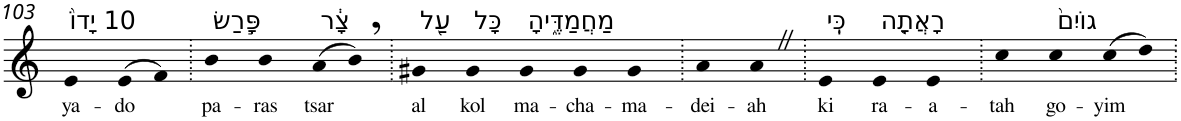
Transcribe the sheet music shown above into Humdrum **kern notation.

**kern	**text
*part1	*part1
*staff1	*staff1
*I"Piano	*
*I'Pno	*
!!LO:PB:g=z
*clefG2	*
*k[]	*
=103	=103
!LO:TX:a:t=10 יָדוֹ֙	!
!	!LO:LY:b
4e	ya-
!	!LO:LY:b
(>8e	-do
8f)	.
=104.	=104.
!LO:TX:a:t=פָּ֣רַשׂ	!
!	!LO:LY:b
4b	pa-
!	!LO:LY:b
4b	-ras
!LO:TX:a:t=צָ֔ר	!
!	!LO:LY:b
(>8a	tsar
8b,)	.
=105.	=105.
!LO:TX:a:t=עַ֖ל	!
!	!LO:LY:b
4g#X	al
!LO:TX:a:t=כָּל	!
!	!LO:LY:b
4g#	kol
!LO:TX:a:t=מַחֲמַדֶּ֑יהָ	!
!	!LO:LY:b
4g#	ma-
!	!LO:LY:b
4g#	-cha-
!	!LO:LY:b
4g#	-ma-
=106.	=106.
!	!LO:LY:b
4a	-dei-
!	!LO:LY:b
4aZ	-ah
=107.	=107.
!LO:TX:a:t=כִּֽי	!
!	!LO:LY:b
4e	ki
!LO:TX:a:t=רָאֲתָ֤ה	!
!	!LO:LY:b
4e	ra-
!	!LO:LY:b
4e	-a-
=108.	=108.
!	!LO:LY:b
4cc	-tah
!LO:TX:a:t=גוֹיִם֙	!
!	!LO:LY:b
4cc	go-
!	!LO:LY:b
(>8cc	-yim
8dd)	.
=.	=.
*-	*-
